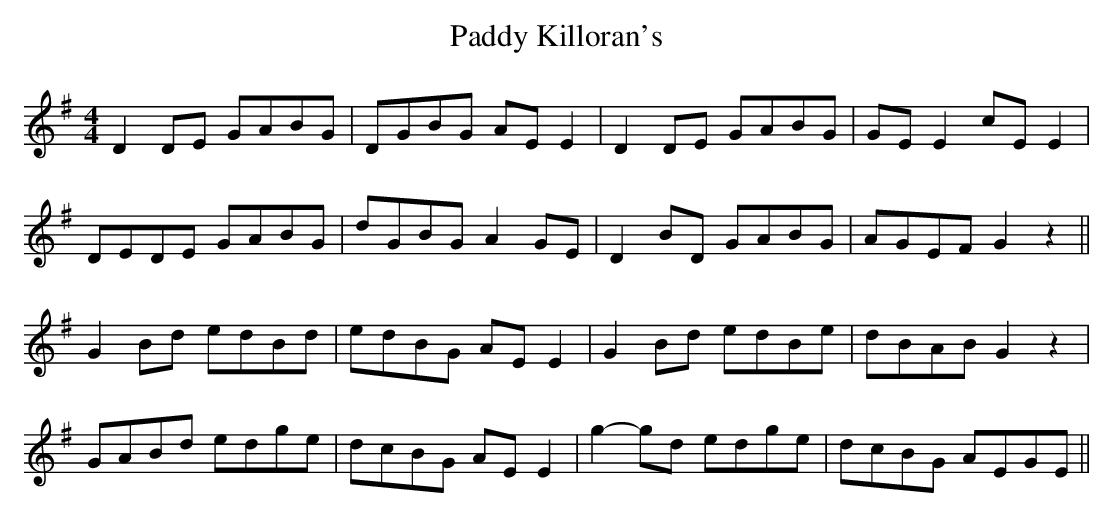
X:1
T: Paddy Killoran's
M: 4/4
L: 1/8
K: G
D2 DE GABG|DGBG AE E2|D2 DE GABG|GE E2 cE E2|
DEDE GABG|dGBG A2 GE|D2 BD GABG|AGEF G2 z2||
G2 Bd edBd|edBG AE E2|G2 Bd edBe|dBAB G2 z2|
GABd edge|dcBG AE E2|g2-gd edge|dcBG AEGE||
